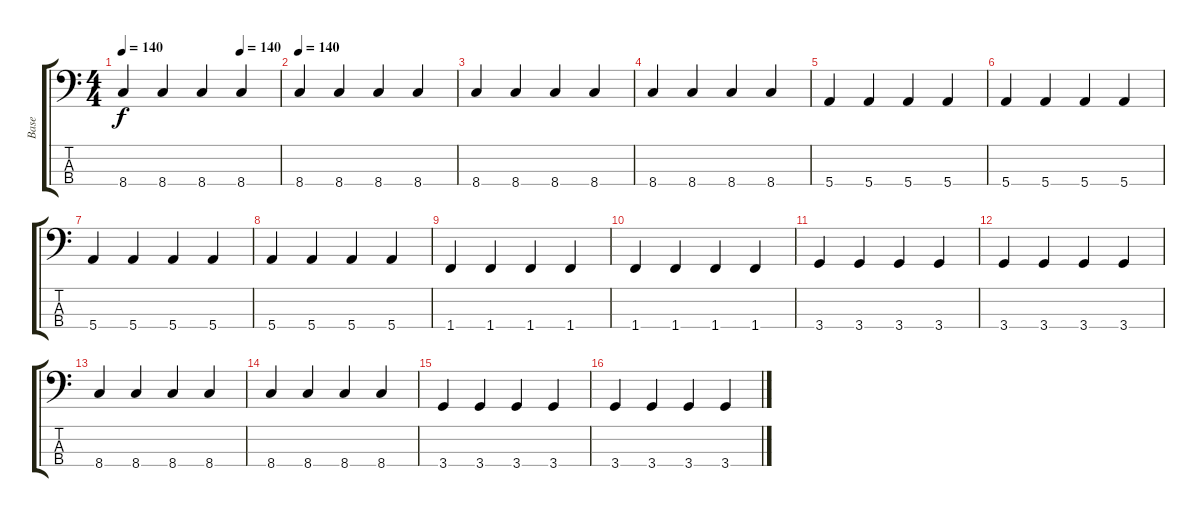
\track ("Base" "Base") {instrument electricbasspick}
\staff {score tabs}
\tuning (G2 D2 A1 E1) {hide}
\ts (4 4)
\tempo 140
\tempo (140 0.75)
\clef f4
\ks c
8.4.4{dy f} 8.4.4 8.4.4 8.4.4 |
\tempo 140
8.4.4 8.4.4 8.4.4 8.4.4 |
8.4.4 8.4.4 8.4.4 8.4.4 |
8.4.4 8.4.4 8.4.4 8.4.4 |
5.4.4 5.4.4 5.4.4 5.4.4 |
5.4.4 5.4.4 5.4.4 5.4.4 |
5.4.4 5.4.4 5.4.4 5.4.4 |
5.4.4 5.4.4 5.4.4 5.4.4 |
1.4.4{volume 10} 1.4.4 1.4.4 1.4.4 |
1.4.4 1.4.4 1.4.4 1.4.4 |
3.4.4 3.4.4 3.4.4 3.4.4 |
3.4.4 3.4.4 3.4.4 3.4.4 |
8.4.4 8.4.4 8.4.4 8.4.4 |
8.4.4 8.4.4 8.4.4 8.4.4 |
3.4.4 3.4.4 3.4.4 3.4.4 |
3.4.4 3.4.4 3.4.4 3.4.4
